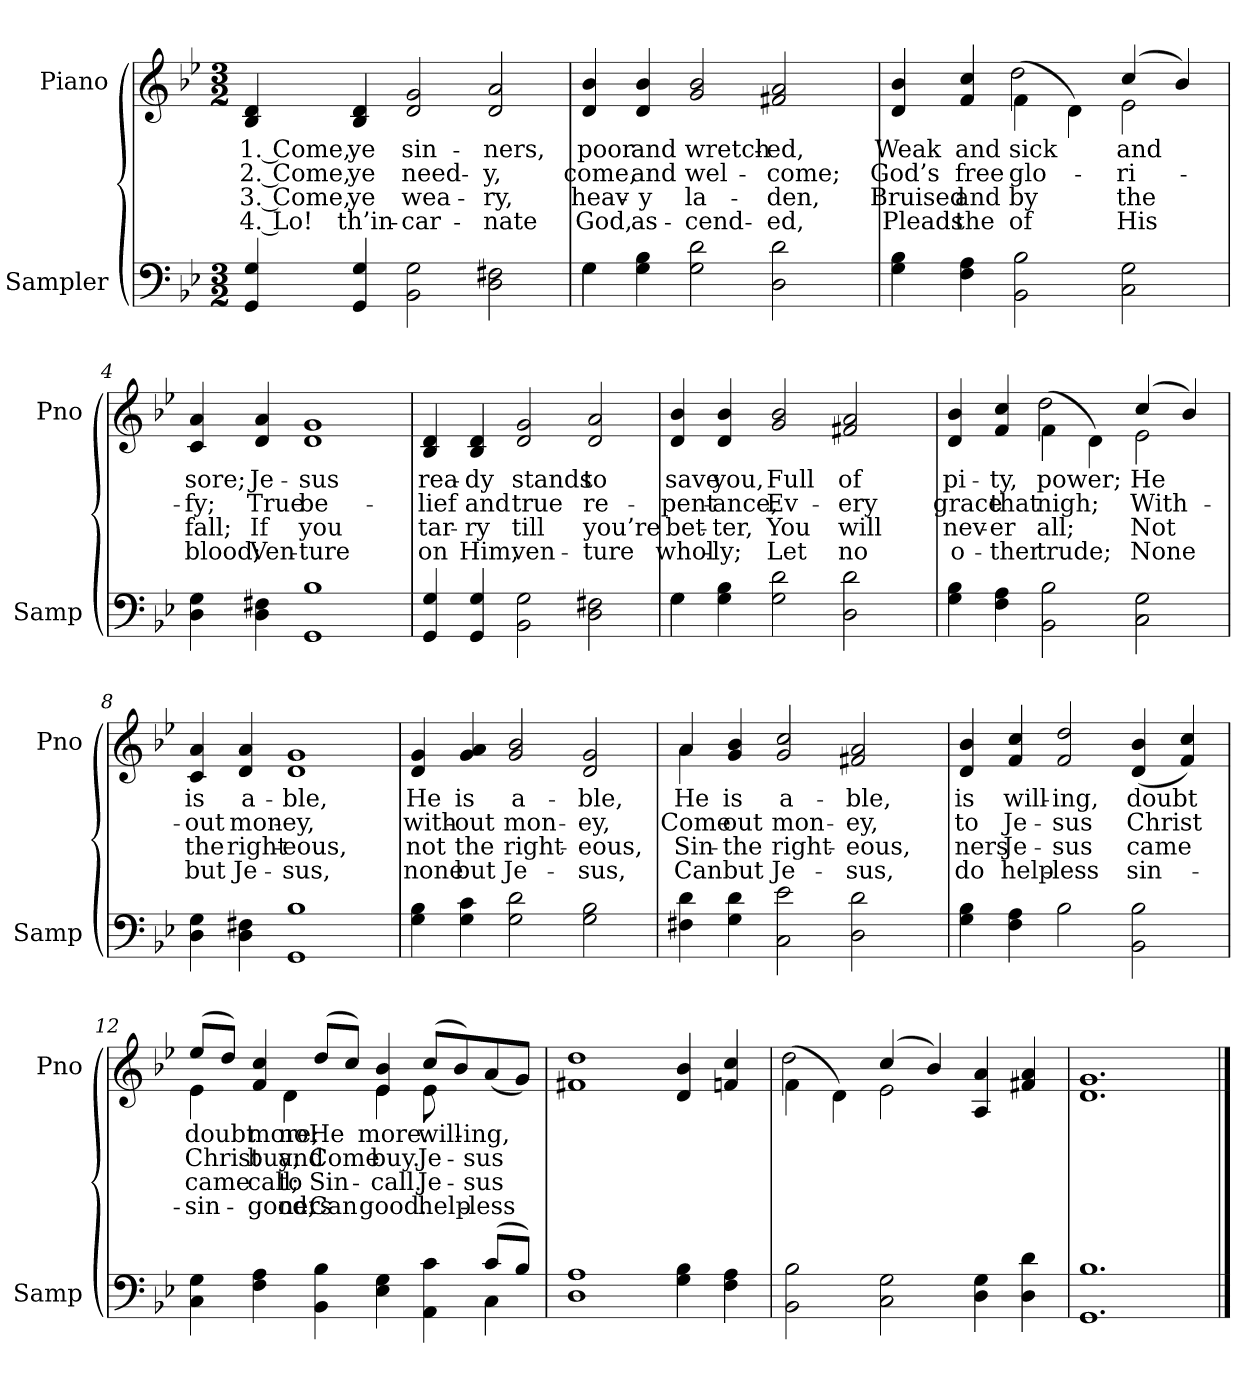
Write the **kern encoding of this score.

**kern	**kern	**text	**text	**text	**text
*part2	*part1	*part1	*part1	*part1	*part1
*staff2	*staff1	*staff1	*staff1	*staff1	*staff1
*I"Sampler	*I"Piano	*	*	*	*
*I'Samp	*I'Pno	*	*	*	*
*clefF4	*clefG2	*	*	*	*
*k[b-e-]	*k[b-e-]	*	*	*	*
*B-:	*B-:	*	*	*	*
*M3/2	*M3/2	*	*	*	*
=1	=1	=1	=1	=1	=1
4GG 4G	4B- 4d	1. Come,	2. Come,	3. Come,	4. Lo!
4GG 4G	4B- 4d	ye	ye	ye	th’in-
2BB- 2G	2d 2g	sin-	need-	wea-	-car-
2D 2F#X	2d 2a	-ners,	-y,	-ry,	-nate
=2	=2	=2	=2	=2	=2
*^	*	*	*	*	*
4G\	4G	4d 4b-	poor	come,	heav-	God,
4G 4B-	1ryy	4d 4b-	and	and	-y	as-
2G 2d	.	2g 2b-	wretch-	wel-	la-	-cend-
2D 2d	.	2f#X 2a	-ed,	-come;	-den,	-ed,
.	4ryy	.	.	.	.	.
*v	*v	*	*	*	*	*
=3	=3	=3	=3	=3	=3
*	*^	*	*	*	*
4G 4B-	4d 4b-	2ryy	Weak	God’s	Bruised	Pleads
4F 4A	4f 4cc	.	and	free	and	the
2BB- 2B-	(4f\	2dd	sick	glo-	by	of
.	4d\)	.	.	.	.	.
2C 2G	(4cc/	2e-	and	-ri-	the	His
.	4b-/)	.	.	.	.	.
*	*v	*v	*	*	*	*
=4	=4	=4	=4	=4	=4
4D 4G	4c 4a	sore;	-fy;	fall;	blood;
4D 4F#X	4d 4a	Je-	True	If	Ven-
1GG 1B-	1d 1g	-sus	be-	you	-ture
=5	=5	=5	=5	=5	=5
4GG 4G	4B- 4d	rea-	-lief	tar-	on
4GG 4G	4B- 4d	-dy	and	-ry	Him,
2BB- 2G	2d 2g	stands	true	till	ven-
2D 2F#X	2d 2a	to	re-	you’re	-ture
=6	=6	=6	=6	=6	=6
*^	*	*	*	*	*
4G\	4G	4d 4b-	save	-pent-	bet-	whol-
4G 4B-	1ryy	4d 4b-	you,	-ance,	-ter,	-ly;
2G 2d	.	2g 2b-	Full	Ev-	You	Let
2D 2d	.	2f#X 2a	of	-ery	will	no
.	4ryy	.	.	.	.	.
*v	*v	*	*	*	*	*
=7	=7	=7	=7	=7	=7
*	*^	*	*	*	*
4G 4B-	4d 4b-	2ryy	pi-	grace	nev-	o-
4F 4A	4f 4cc	.	-ty,	that	-er	-ther
2BB- 2B-	(4f\	2dd	power;	nigh;	all;	-trude;
.	4d\)	.	.	.	.	.
2C 2G	(4cc/	2e-	He	With-	Not	None
.	4b-/)	.	.	.	.	.
*	*v	*v	*	*	*	*
=8	=8	=8	=8	=8	=8
4D 4G	4c 4a	is	-out	the	but
4D 4F#X	4d 4a	a-	mon-	right-	Je-
1GG 1B-	1d 1g	-ble,	-ey,	-eous,	-sus,
=9	=9	=9	=9	=9	=9
4G 4B-	4d 4g	He	with-	not	none
4G 4c	4g 4a	is	-out	the	but
2G 2d	2g 2b-	a-	mon-	right-	Je-
2G 2B-	2d 2g	-ble,	-ey,	-eous,	-sus,
=10	=10	=10	=10	=10	=10
*	*^	*	*	*	*
4F#X 4d	4a/	4a	He	Come	Sin-	Can
4G 4d	4g 4b-	1ryy	is	-out	the	but
2C 2e-	2g 2cc	.	a-	mon-	right-	Je-
2D 2d	2f#X 2a	.	-ble,	-ey,	-eous,	-sus,
.	.	4ryy	.	.	.	.
*	*v	*v	*	*	*	*
=11	=11	=11	=11	=11	=11
4G 4B-	4d 4b-	is	to	-ners	do
4F 4A	4f 4cc	will-	Je-	Je-	help-
2B-	2f 2dd	-ing,	-sus	-sus	-less
2BB- 2B-	(4d 4b-	doubt	Christ	came	sin-
.	4f 4cc)	.	.	.	.
=12	=12	=12	=12	=12	=12
*^	*^	*	*	*	*
4C 4G	4ryy	(8ee-/L	4e-	doubt	Christ	came	sin-
.	.	8dd/J)	.	.	.	.	.
*v	*v	*	*	*	*	*	*
4F 4A	4f/ 4cc/	8ryy	more;	buy;	call;	good;
.	.	4d	no	and	to	-ners
4BB- 4B-	(8dd/L	.	He	Come	Sin-	Can
.	8cc/J)	8ryy	.	.	.	.
4E- 4G	4e-/ 4b-/	4e-	more.	buy.	call.	good.
4AA 4c	(8cc/L	8e-	will-	Je-	Je-	help-
.	8b-/)	4.ryy	.	.	.	.
*^	*	*	*	*	*	*
(8c/L	4C	(8a/	.	-ing,	-sus	-sus	-less
8B-/J)	.	8g/J)	.	.	.	.	.
*v	*v	*	*	*	*	*	*
*	*v	*v	*	*	*	*
=13	=13	=13	=13	=13	=13
1D 1A	1f#X 1dd	.	.	.	.
4G 4B-	4d 4b-	.	.	.	.
4F 4A	4fn 4cc	.	.	.	.
=14	=14	=14	=14	=14	=14
*	*^	*	*	*	*
2BB- 2B-	(4f\	2dd	.	.	.	.
.	4d\)	.	.	.	.	.
2C 2G	(4cc/	2e-	.	.	.	.
.	4b-/)	.	.	.	.	.
4D 4G	4A 4a	2ryy	.	.	.	.
4D 4d	4f#X 4a	.	.	.	.	.
*	*v	*v	*	*	*	*
=15	=15	=15	=15	=15	=15
1.GG 1.B-	1.d 1.g	.	.	.	.
==	==	==	==	==	==
*-	*-	*-	*-	*-	*-
